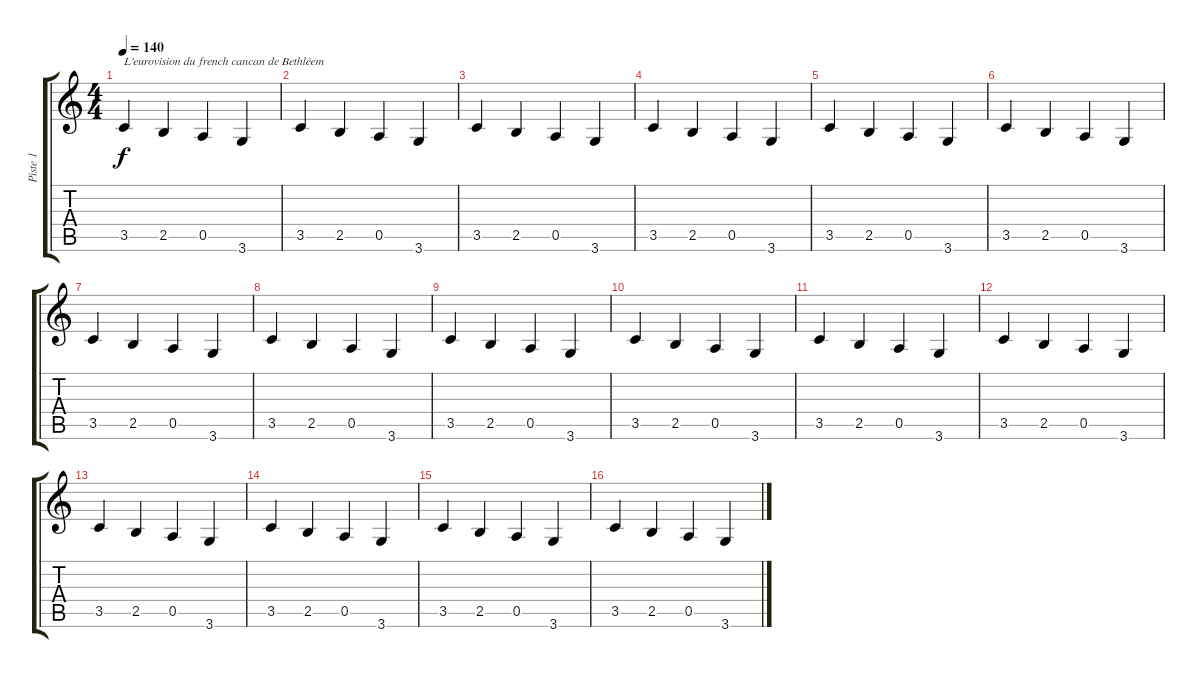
\track ("Piste 1" "Piste 1") {instrument fretlessbass}
\staff {score tabs}
\tuning (E4 B3 G3 D3 A2 E2) {hide}
\ts (4 4)
\tempo 140
\clef g2
\ks c
3.5.4{txt "L'eurovision du french cancan de Bethléem" dy f instrument fretlessbass} 2.5.4 0.5.4 3.6.4 |
3.5.4 2.5.4 0.5.4 3.6.4 |
3.5.4 2.5.4 0.5.4 3.6.4 |
3.5.4{txt ""} 2.5.4 0.5.4 3.6.4 |
3.5.4 2.5.4 0.5.4 3.6.4 |
3.5.4 2.5.4 0.5.4 3.6.4 |
3.5.4 2.5.4 0.5.4 3.6.4 |
3.5.4 2.5.4 0.5.4 3.6.4 |
3.5.4 2.5.4 0.5.4 3.6.4 |
3.5.4 2.5.4 0.5.4 3.6.4 |
3.5.4 2.5.4 0.5.4 3.6.4 |
3.5.4 2.5.4 0.5.4 3.6.4 |
3.5.4 2.5.4 0.5.4 3.6.4 |
3.5.4 2.5.4 0.5.4 3.6.4 |
3.5.4 2.5.4 0.5.4 3.6.4 |
3.5.4 2.5.4 0.5.4 3.6.4
